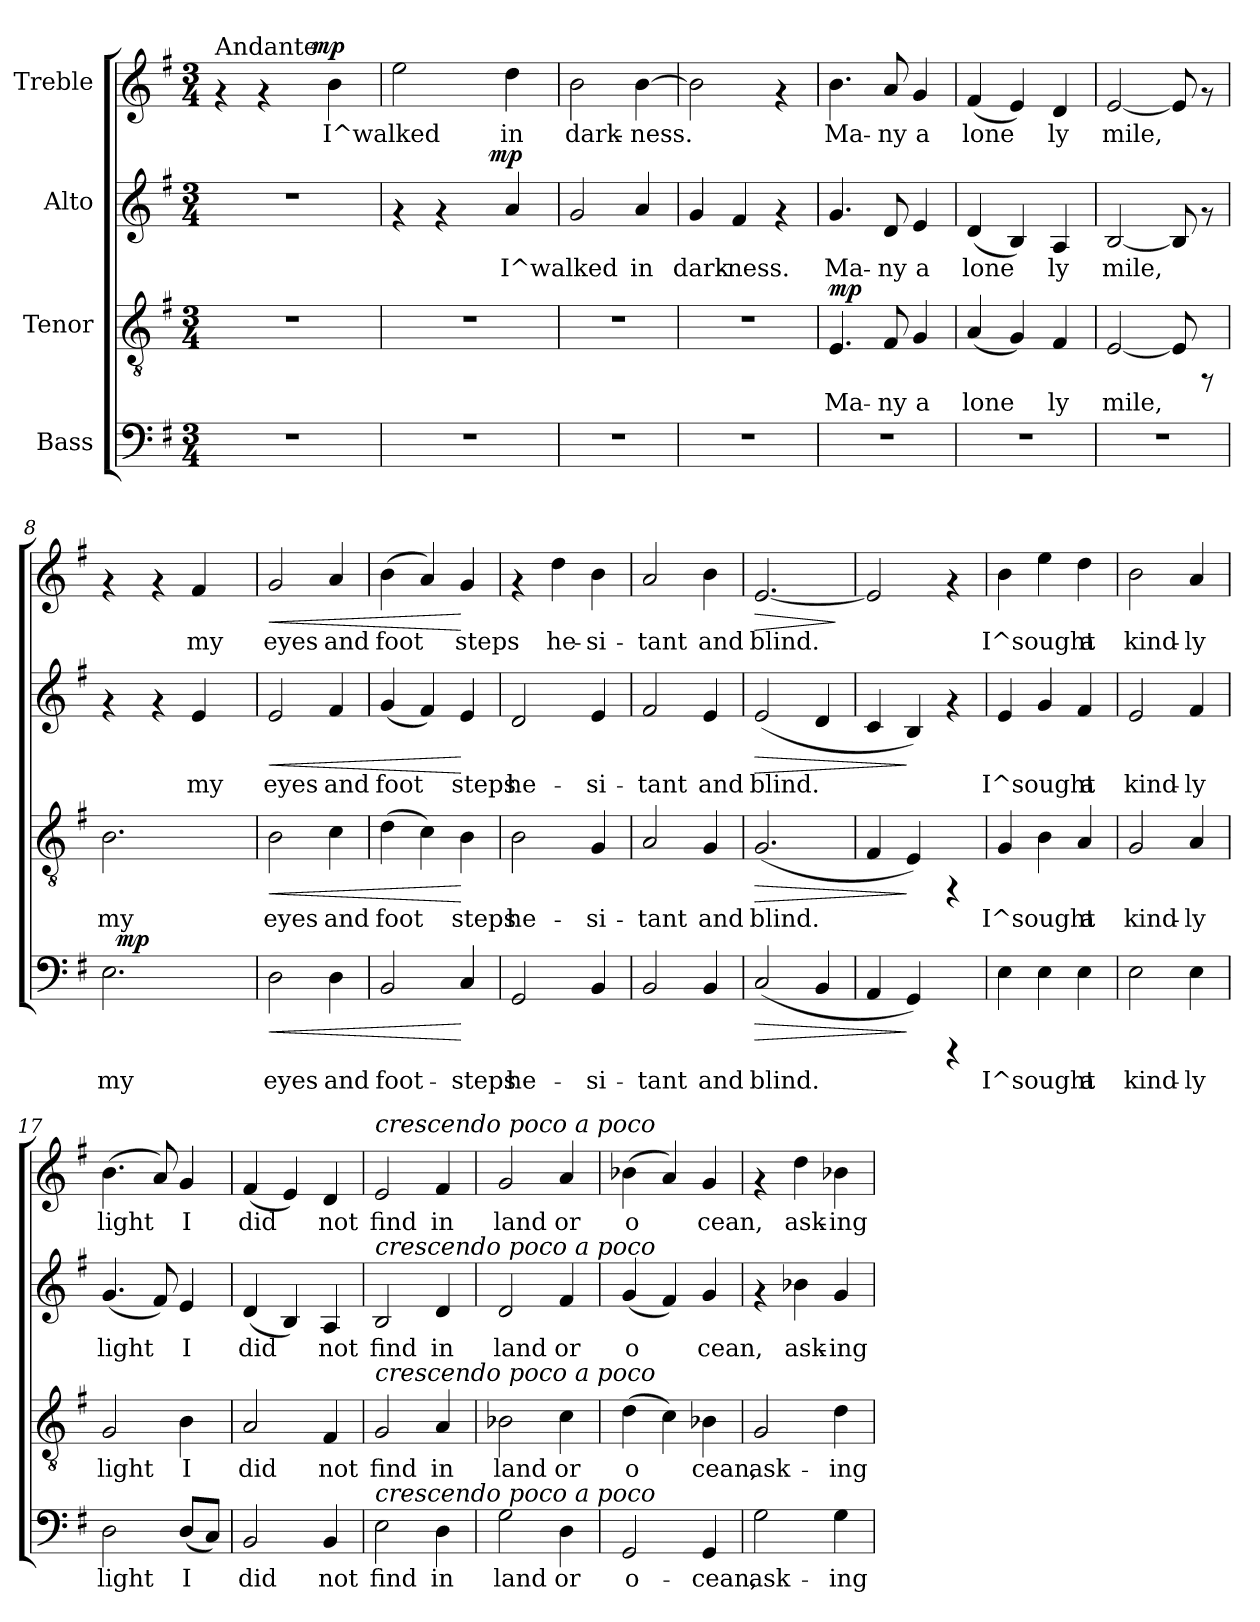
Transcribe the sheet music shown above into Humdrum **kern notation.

**kern	**text	**dynam	**kern	**text	**dynam	**kern	**text	**dynam	**kern	**text	**dynam
*part4	*part4	*part4	*part3	*part3	*part3	*part2	*part2	*part2	*part1	*part1	*part1
*staff4	*staff4	*staff4	*staff3	*staff3	*staff3	*staff2	*staff2	*staff2	*staff1	*staff1	*staff1
*I"Bass	*	*	*I"Tenor	*	*	*I"Alto	*	*	*I"Treble	*	*
!!LO:PB:g=z
*stria5	*	*	*stria5	*	*	*stria5	*	*	*stria5	*	*
*clefF4	*	*	*clefGv2	*	*	*clefG2	*	*	*clefG2	*	*
*k[f#]	*	*	*k[f#]	*	*	*k[f#]	*	*	*k[f#]	*	*
*G:	*	*	*G:	*	*	*G:	*	*	*G:	*	*
*M3/4	*	*	*M3/4	*	*	*M3/4	*	*	*M3/4	*	*
=1	=1	=1	=1	=1	=1	=1	=1	=1	=1	=1	=1
*	*	*	*	*	*	*	*	*	*^	*	*
!	!	!	!	!	!	!	!	!	!LO:TX:a:t=Andante	!	!	!
2.r	.	.	2.r	.	.	2.r	.	.	4rf	4ryy	.	.
.	.	.	.	.	.	.	.	.	4rf	8ryy	.	.
.	.	.	.	.	.	.	.	.	.	16ryy	.	.
.	.	.	.	.	.	.	.	.	.	64ryy	.	.
!	!	!	!	!	!	!	!	!	!	!	!	!LO:DY:a
.	.	.	.	.	.	.	.	.	.	4ryy	.	mp
!	!	!	!	!	!	!	!	!	!	!	!LO:LY:b:cj	!
.	.	.	.	.	.	.	.	.	4b\	.	I^walked	.
.	.	.	.	.	.	.	.	.	.	32.ryy	.	.
=2	=2	=2	=2	=2	=2	=2	=2	=2	=2	=2	=2	=2
!	!	!	!	!	!	!	!	!	!	!	!LO:LY:b:cj	!
*	*	*	*	*	*	*^	*	*	*v	*v	*	*
2.r	.	.	2.r	.	.	4rf	4ryy	.	.	2ee\	.	.
.	.	.	.	.	.	4rf	8ryy	.	.	.	.	.
.	.	.	.	.	.	.	16ryy	.	.	.	.	.
.	.	.	.	.	.	.	64ryy	.	.	.	.	.
!	!	!	!	!	!	!	!	!	!LO:DY:a	!	!	!
.	.	.	.	.	.	.	4ryy	.	mp	.	.	.
!	!	!	!	!	!	!	!	!LO:LY:b:cj	!	!	!LO:LY:b:cj	!
.	.	.	.	.	.	4a/	.	I^walked	.	4dd\	in	.
.	.	.	.	.	.	.	32.ryy	.	.	.	.	.
=3	=3	=3	=3	=3	=3	=3	=3	=3	=3	=3	=3	=3
!	!	!	!	!	!	!	!	!LO:LY:b:cj	!	!	!LO:LY:b:cj	!
*	*	*	*	*	*	*v	*v	*	*	*	*	*
2.r	.	.	2.r	.	.	2g/	.	.	2b\	dark-	.
!	!	!	!	!	!	!	!LO:LY:b:cj	!	!	!LO:LY:b:cj	!
.	.	.	.	.	.	4a/	in	.	[>4b\	-ness.	.
=4	=4	=4	=4	=4	=4	=4	=4	=4	=4	=4	=4
!	!	!	!	!	!	!	!LO:LY:b:cj	!	!	!LO:LY:b:cj	!
2.r	.	.	2.r	.	.	4g/	dark-	.	2b\]	.	.
!	!	!	!	!	!	!	!LO:LY:b:cj	!	!	!	!
.	.	.	.	.	.	4f#/	-ness.	.	.	.	.
.	.	.	.	.	.	4rf	.	.	4rf	.	.
=5	=5	=5	=5	=5	=5	=5	=5	=5	=5	=5	=5
!	!	!	!	!LO:LY:b:cj	!LO:DY:a	!	!LO:LY:b:cj	!	!	!LO:LY:b:cj	!
2.r	.	.	4.E/	Ma-	mp	4.g/	Ma-	.	4.b\	Ma-	.
!	!	!	!	!LO:LY:b:cj	!	!	!LO:LY:b:cj	!	!	!LO:LY:b:cj	!
.	.	.	8F#/	-ny	.	8d/	-ny	.	8a/	-ny	.
!	!	!	!	!LO:LY:b:cj	!	!	!LO:LY:b:cj	!	!	!LO:LY:b:cj	!
.	.	.	4G/	a	.	4e/	a	.	4g/	a	.
=6	=6	=6	=6	=6	=6	=6	=6	=6	=6	=6	=6
!	!	!	!	!LO:LY:b:cj	!	!	!LO:LY:b:cj	!	!	!LO:LY:b:cj	!
2.r	.	.	(<4A/	lone-	.	(<4d/	lone-	.	(<4f#/	lone-	.
!	!	!	!	!LO:LY:b:cj	!	!	!LO:LY:b:cj	!	!	!LO:LY:b:cj	!
.	.	.	4G/)	--	.	4B/)	--	.	4e/)	--	.
!	!	!	!	!LO:LY:b:cj	!	!	!LO:LY:b:cj	!	!	!LO:LY:b:cj	!
.	.	.	4F#/	-ly	.	4A/	-ly	.	4d/	-ly	.
=7	=7	=7	=7	=7	=7	=7	=7	=7	=7	=7	=7
!	!	!	!	!LO:LY:b:cj	!	!	!LO:LY:b:cj	!	!	!LO:LY:b:cj	!
2.r	.	.	[<2E/	mile,	.	[<2B/	mile,	.	[<2e/	mile,	.
!	!	!	!	!LO:LY:b:cj	!	!	!LO:LY:b:cj	!	!	!LO:LY:b:cj	!
.	.	.	8E/]	.	.	8B/]	.	.	8e/]	.	.
.	.	.	8rFF	.	.	8rf	.	.	8rf	.	.
=8	=8	=8	=8	=8	=8	=8	=8	=8	=8	=8	=8
!	!LO:LY:b:cj	!	!	!LO:LY:b:cj	!	!	!	!	!	!	!
*^	*	*	*	*	*	*	*	*	*	*	*
2.E\	32.ryy	my	.	2.B\	my	.	4rf	.	.	4rf	.	.
!	!	!	!LO:DY:a	!	!	!	!	!	!	!	!	!
.	2ryy	.	mp	.	.	.	.	.	.	.	.	.
.	.	.	.	.	.	.	4rf	.	.	4rf	.	.
!	!	!	!	!	!	!	!	!LO:LY:b:cj	!	!	!LO:LY:b:cj	!
.	.	.	.	.	.	.	4e/	my	.	4f#/	my	.
.	8ryy	.	.	.	.	.	.	.	.	.	.	.
.	16ryy	.	.	.	.	.	.	.	.	.	.	.
.	64ryy	.	.	.	.	.	.	.	.	.	.	.
!!LO:LB:g=z
=9	=9	=9	=9	=9	=9	=9	=9	=9	=9	=9	=9	=9
!	!	!LO:LY:b:cj	!LO:HP:b	!	!LO:LY:b:cj	!LO:HP:b	!	!LO:LY:b:cj	!LO:HP:b	!	!LO:LY:b:cj	!LO:HP:b
*v	*v	*	*	*	*	*	*	*	*	*	*	*
2D\	eyes	<	2B\	eyes	<	2e/	eyes	<	2g/	eyes	<
!	!LO:LY:b:cj	!	!	!LO:LY:b:cj	!	!	!LO:LY:b:cj	!	!	!LO:LY:b:cj	!
4D\	and	.	4c\	and	.	4f#/	and	.	4a/	and	.
=10	=10	=10	=10	=10	=10	=10	=10	=10	=10	=10	=10
!	!LO:LY:b:cj	!	!	!LO:LY:b:cj	!	!	!LO:LY:b:cj	!	!	!LO:LY:b:cj	!
2BB/	foot-	.	(>4d\	foot-	.	(<4g/	foot-	.	(>4b\	foot-	.
!	!	!	!	!LO:LY:b:cj	!	!	!LO:LY:b:cj	!	!	!LO:LY:b:cj	!
.	.	.	4c\)	--	.	4f#/)	--	.	4a/)	--	.
!	!LO:LY:b:cj	!	!	!LO:LY:b:cj	!	!	!LO:LY:b:cj	!	!	!LO:LY:b:cj	!
4C/	-steps	[	4B\	-steps	[	4e/	-steps	[	4g/	-steps	[
=11	=11	=11	=11	=11	=11	=11	=11	=11	=11	=11	=11
!	!LO:LY:b:cj	!	!	!LO:LY:b:cj	!	!	!LO:LY:b:cj	!	!	!	!
2GG/	he-	.	2B\	he-	.	2d/	he-	.	4rf	.	.
!	!	!	!	!	!	!	!	!	!	!LO:LY:b:cj	!
.	.	.	.	.	.	.	.	.	4dd\	he-	.
!	!LO:LY:b:cj	!	!	!LO:LY:b:cj	!	!	!LO:LY:b:cj	!	!	!LO:LY:b:cj	!
4BB/	-si-	.	4G/	-si-	.	4e/	-si-	.	4b\	-si-	.
=12	=12	=12	=12	=12	=12	=12	=12	=12	=12	=12	=12
!	!LO:LY:b:cj	!	!	!LO:LY:b:cj	!	!	!LO:LY:b:cj	!	!	!LO:LY:b:cj	!
2BB/	-tant	.	2A/	-tant	.	2f#/	-tant	.	2a/	-tant	.
!	!LO:LY:b:cj	!	!	!LO:LY:b:cj	!	!	!LO:LY:b:cj	!	!	!LO:LY:b:cj	!
4BB/	and	.	4G/	and	.	4e/	and	.	4b\	and	.
=13	=13	=13	=13	=13	=13	=13	=13	=13	=13	=13	=13
!	!LO:LY:b:cj	!LO:HP:b	!	!LO:LY:b:cj	!LO:HP:b	!	!LO:LY:b:cj	!LO:HP:b	!	!LO:LY:b:cj	!LO:HP:b
(<2C/	blind.	>	(<2.G/	blind.	>	(<2e/	blind.	>	[<2.e/	blind.	>
!	!LO:LY:b:cj	!	!	!	!	!	!LO:LY:b:cj	!	!	!	!
4BB/	.	.	.	.	.	4d/	.	.	.	.	.
.	.	.	.	.	.	.	.	.	.	.	]
=14	=14	=14	=14	=14	=14	=14	=14	=14	=14	=14	=14
!	!LO:LY:b:cj	!	!	!LO:LY:b:cj	!	!	!LO:LY:b:cj	!	!	!LO:LY:b:cj	!
4AA/	.	.	4F#/	.	.	4c/	.	.	2e/]	.	.
!	!LO:LY:b:cj	!	!	!LO:LY:b:cj	!	!	!LO:LY:b:cj	!	!	!	!
4GG/)	.	]	4E/)	.	]	4B/)	.	]	.	.	.
4rCCC	.	.	4rFF	.	.	4rf	.	.	4rf	.	.
=15	=15	=15	=15	=15	=15	=15	=15	=15	=15	=15	=15
!	!LO:LY:b:cj	!	!	!LO:LY:b:cj	!	!	!LO:LY:b:cj	!	!	!LO:LY:b:cj	!
4E\	I^sought	.	4G/	I^sought	.	4e/	I^sought	.	4b\	I^sought	.
!	!LO:LY:b:cj	!	!	!LO:LY:b:cj	!	!	!LO:LY:b:cj	!	!	!LO:LY:b:cj	!
4E\	.	.	4B\	.	.	4g/	.	.	4ee\	.	.
!	!LO:LY:b:cj	!	!	!LO:LY:b:cj	!	!	!LO:LY:b:cj	!	!	!LO:LY:b:cj	!
4E\	a	.	4A/	a	.	4f#/	a	.	4dd\	a	.
=16	=16	=16	=16	=16	=16	=16	=16	=16	=16	=16	=16
!	!LO:LY:b:cj	!	!	!LO:LY:b:cj	!	!	!LO:LY:b:cj	!	!	!LO:LY:b:cj	!
2E\	kind-	.	2G/	kind-	.	2e/	kind-	.	2b\	kind-	.
!	!LO:LY:b:cj	!	!	!LO:LY:b:cj	!	!	!LO:LY:b:cj	!	!	!LO:LY:b:cj	!
4E\	-ly	.	4A/	-ly	.	4f#/	-ly	.	4a/	-ly	.
=17	=17	=17	=17	=17	=17	=17	=17	=17	=17	=17	=17
!	!LO:LY:b:cj	!	!	!LO:LY:b:cj	!	!	!LO:LY:b:cj	!	!	!LO:LY:b:cj	!
2D\	light	.	2G/	light	.	(<4.g/	light	.	(>4.b\	light	.
!	!	!	!	!	!	!	!LO:LY:b:cj	!	!	!LO:LY:b:cj	!
.	.	.	.	.	.	8f#/)	.	.	8a/)	.	.
!	!LO:LY:b:cj	!	!	!LO:LY:b:cj	!	!	!LO:LY:b:cj	!	!	!LO:LY:b:cj	!
(<8D/L	I	.	4B\	I	.	4e/	I	.	4g/	I	.
!	!LO:LY:b:cj	!	!	!	!	!	!	!	!	!	!
8C/J)	.	.	.	.	.	.	.	.	.	.	.
!!LO:PB:g=z
=18	=18	=18	=18	=18	=18	=18	=18	=18	=18	=18	=18
!	!LO:LY:b:cj	!	!	!LO:LY:b:cj	!	!	!LO:LY:b:cj	!	!	!LO:LY:b:cj	!
2BB/	did	.	2A/	did	.	(<4d/	did	.	(<4f#/	did	.
!	!	!	!	!	!	!	!LO:LY:b:cj	!	!	!LO:LY:b:cj	!
.	.	.	.	.	.	4B/)	.	.	4e/)	.	.
!	!LO:LY:b:cj	!	!	!LO:LY:b:cj	!	!	!LO:LY:b:cj	!	!	!LO:LY:b:cj	!
4BB/	not	.	4F#/	not	.	4A/	not	.	4d/	not	.
=19	=19	=19	=19	=19	=19	=19	=19	=19	=19	=19	=19
!	!	!	!	!	!	!	!	!	!LO:TX:a:i:t=crescendo poco a poco	!	!
!	!	!	!	!	!	!LO:TX:a:i:t=crescendo poco a poco	!	!	!	!	!
!	!	!	!LO:TX:a:i:t=crescendo poco a poco	!	!	!	!	!	!	!	!
!LO:TX:a:i:t=crescendo poco a poco	!	!	!	!	!	!	!	!	!	!	!
!	!LO:LY:b:cj	!	!	!LO:LY:b:cj	!	!	!LO:LY:b:cj	!	!	!LO:LY:b:cj	!
2E\	find	.	2G/	find	.	2B/	find	.	2e/	find	.
!	!LO:LY:b:cj	!	!	!LO:LY:b:cj	!	!	!LO:LY:b:cj	!	!	!LO:LY:b:cj	!
4D\	in	.	4A/	in	.	4d/	in	.	4f#/	in	.
=20	=20	=20	=20	=20	=20	=20	=20	=20	=20	=20	=20
!	!LO:LY:b:cj	!	!	!LO:LY:b:cj	!	!	!LO:LY:b:cj	!	!	!LO:LY:b:cj	!
2G\	land	.	2B-X\	land	.	2d/	land	.	2g/	land	.
!	!LO:LY:b:cj	!	!	!LO:LY:b:cj	!	!	!LO:LY:b:cj	!	!	!LO:LY:b:cj	!
4D\	or	.	4c\	or	.	4f#/	or	.	4a/	or	.
=21	=21	=21	=21	=21	=21	=21	=21	=21	=21	=21	=21
!	!LO:LY:b:cj	!	!	!LO:LY:b:cj	!	!	!LO:LY:b:cj	!	!	!LO:LY:b:cj	!
2GG/	o-	.	(>4d\	o-	.	(<4g/	o-	.	(>4b-X\	o-	.
!	!	!	!	!LO:LY:b:cj	!	!	!LO:LY:b:cj	!	!	!LO:LY:b:cj	!
.	.	.	4c\)	--	.	4f#/)	--	.	4a/)	--	.
!	!LO:LY:b:cj	!	!	!LO:LY:b:cj	!	!	!LO:LY:b:cj	!	!	!LO:LY:b:cj	!
4GG/	-cean,	.	4B-X\	-cean,	.	4g/	-cean,	.	4g/	-cean,	.
=22	=22	=22	=22	=22	=22	=22	=22	=22	=22	=22	=22
!	!LO:LY:b:cj	!	!	!LO:LY:b:cj	!	!	!	!	!	!	!
2G\	ask-	.	2G/	ask-	.	4rf	.	.	4rf	.	.
!	!	!	!	!	!	!	!LO:LY:b:cj	!	!	!LO:LY:b:cj	!
.	.	.	.	.	.	4b-X\	ask-	.	4dd\	ask-	.
!	!LO:LY:b:cj	!	!	!LO:LY:b:cj	!	!	!LO:LY:b:cj	!	!	!LO:LY:b:cj	!
4G\	-ing	.	4d\	-ing	.	4g/	-ing	.	4b-X\	-ing	.
=	=	=	=	=	=	=	=	=	=	=	=
*-	*-	*-	*-	*-	*-	*-	*-	*-	*-	*-	*-
